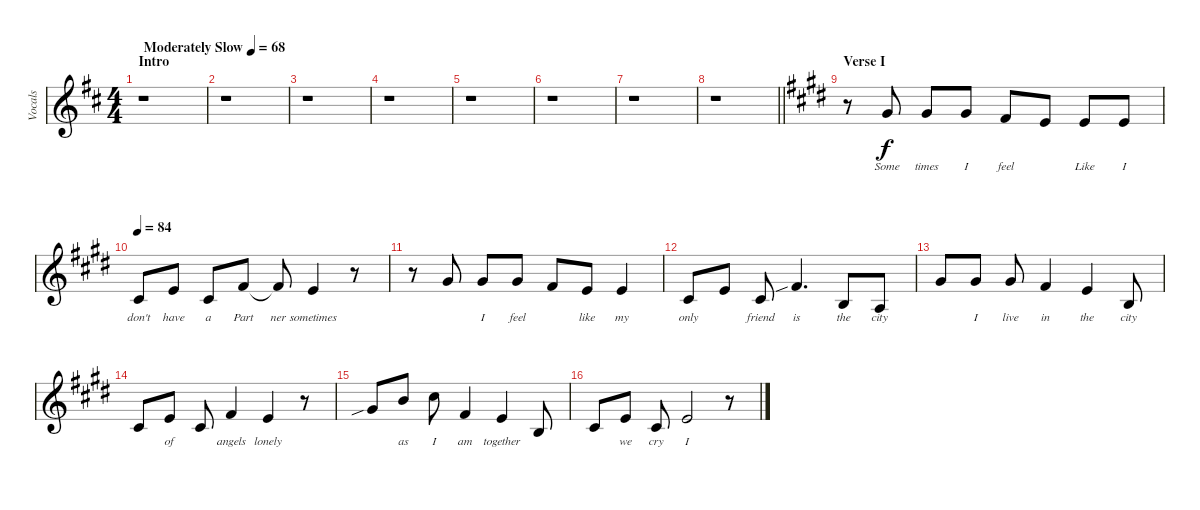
\track ("Vocals" "Vocals") {instrument flute}
\staff {score}
\tuning (E4 B3 G3 D3 A2 E2) {hide}
\ts (4 4)
\section ("" "Intro")
\tempo (68 "Moderately Slow")
\clef g2
\ks d
r.1{dy f instrument flute} |
r.1 |
r.1 |
r.1 |
r.1 |
r.1 |
r.1 |
\barLineRight lightlight
r.1 |
\section ("" "Verse I")
\ks e
r.8 4.1.8{lyrics (0 "Some") lyrics (1 "") lyrics (2 "") lyrics (3 "") lyrics (4 "")} 4.1.8{lyrics (0 "times") lyrics (1 "") lyrics (2 "") lyrics (3 "") lyrics (4 "")} 4.1.8{lyrics (0 "I") lyrics (1 "") lyrics (2 "") lyrics (3 "") lyrics (4 "")} 2.1.8{lyrics (0 "feel") lyrics (1 "") lyrics (2 "") lyrics (3 "") lyrics (4 "")} 0.1.8{lyrics (0 "") lyrics (1 "") lyrics (2 "") lyrics (3 "") lyrics (4 "")} 0.1.8{lyrics (0 "Like") lyrics (1 "") lyrics (2 "") lyrics (3 "") lyrics (4 "")} 0.1.8{lyrics (0 "I") lyrics (1 "") lyrics (2 "") lyrics (3 "") lyrics (4 "")} |
\tempo 83
\tempo 84
2.2.8{lyrics (0 "don't") lyrics (1 "") lyrics (2 "") lyrics (3 "") lyrics (4 "")} 0.1.8{lyrics (0 "have") lyrics (1 "") lyrics (2 "") lyrics (3 "") lyrics (4 "")} 2.2.8{lyrics (0 "a") lyrics (1 "") lyrics (2 "") lyrics (3 "") lyrics (4 "")} 2.1.8{lyrics (0 "Part") lyrics (1 "") lyrics (2 "") lyrics (3 "") lyrics (4 "")} 2.1{t}.8{lyrics (0 "ner") lyrics (1 "") lyrics (2 "") lyrics (3 "") lyrics (4 "")} 0.1.4{lyrics (0 "sometimes") lyrics (1 "") lyrics (2 "") lyrics (3 "") lyrics (4 "")} r.8 |
\ks c#minor
r.8 4.1.8{lyrics (0 "") lyrics (1 "") lyrics (2 "") lyrics (3 "") lyrics (4 "")} 4.1.8{lyrics (0 "I") lyrics (1 "") lyrics (2 "") lyrics (3 "") lyrics (4 "")} 4.1.8{lyrics (0 "feel") lyrics (1 "") lyrics (2 "") lyrics (3 "") lyrics (4 "")} 2.1.8{lyrics (0 "") lyrics (1 "") lyrics (2 "") lyrics (3 "") lyrics (4 "")} 0.1.8{lyrics (0 "like") lyrics (1 "") lyrics (2 "") lyrics (3 "") lyrics (4 "")} 0.1.4{lyrics (0 "my") lyrics (1 "") lyrics (2 "") lyrics (3 "") lyrics (4 "")} |
2.2.8{lyrics (0 "only") lyrics (1 "") lyrics (2 "") lyrics (3 "") lyrics (4 "")} 0.1.8{lyrics (0 "") lyrics (1 "") lyrics (2 "") lyrics (3 "") lyrics (4 "")} 2.2.8{lyrics (0 "friend") lyrics (1 "") lyrics (2 "") lyrics (3 "") lyrics (4 "")} 7.2{sib}.4{d lyrics (0 "is") lyrics (1 "") lyrics (2 "") lyrics (3 "") lyrics (4 "")} 4.3.8{lyrics (0 "the") lyrics (1 "") lyrics (2 "") lyrics (3 "") lyrics (4 "")} 2.3.8{lyrics (0 "city") lyrics (1 "") lyrics (2 "") lyrics (3 "") lyrics (4 "")} |
\ks e
4.1.8{lyrics (0 "") lyrics (1 "") lyrics (2 "") lyrics (3 "") lyrics (4 "")} 4.1.8{lyrics (0 "I") lyrics (1 "") lyrics (2 "") lyrics (3 "") lyrics (4 "")} 4.1.8{lyrics (0 "live") lyrics (1 "") lyrics (2 "") lyrics (3 "") lyrics (4 "")} 2.1.4{lyrics (0 "in") lyrics (1 "") lyrics (2 "") lyrics (3 "") lyrics (4 "")} 0.1.4{lyrics (0 "the") lyrics (1 "") lyrics (2 "") lyrics (3 "") lyrics (4 "")} 4.3.8{lyrics (0 "city") lyrics (1 "") lyrics (2 "") lyrics (3 "") lyrics (4 "")} |
\ks c#minor
2.2.8{lyrics (0 "") lyrics (1 "") lyrics (2 "") lyrics (3 "") lyrics (4 "")} 0.1.8{lyrics (0 "of") lyrics (1 "") lyrics (2 "") lyrics (3 "") lyrics (4 "")} 2.2.8{lyrics (0 "") lyrics (1 "") lyrics (2 "") lyrics (3 "") lyrics (4 "")} 2.1.4{lyrics (0 "angels") lyrics (1 "") lyrics (2 "") lyrics (3 "") lyrics (4 "")} 0.1.4{lyrics (0 "lonely") lyrics (1 "") lyrics (2 "") lyrics (3 "") lyrics (4 "")} r.8 |
9.2{sib}.8{lyrics (0 "") lyrics (1 "") lyrics (2 "") lyrics (3 "") lyrics (4 "")} 7.1.8{lyrics (0 "as") lyrics (1 "") lyrics (2 "") lyrics (3 "") lyrics (4 "")} 9.1.8{lyrics (0 "I") lyrics (1 "") lyrics (2 "") lyrics (3 "") lyrics (4 "")} 7.2.4{lyrics (0 "am") lyrics (1 "") lyrics (2 "") lyrics (3 "") lyrics (4 "")} 5.2.4{lyrics (0 "together") lyrics (1 "") lyrics (2 "") lyrics (3 "") lyrics (4 "")} 4.3.8{lyrics (0 "") lyrics (1 "") lyrics (2 "") lyrics (3 "") lyrics (4 "")} |
\ks e
2.2.8{lyrics (0 "") lyrics (1 "") lyrics (2 "") lyrics (3 "") lyrics (4 "")} 0.1.8{lyrics (0 "we") lyrics (1 "") lyrics (2 "") lyrics (3 "") lyrics (4 "")} 2.2.8{lyrics (0 "cry") lyrics (1 "") lyrics (2 "") lyrics (3 "") lyrics (4 "")} 0.1.2{lyrics (0 "I") lyrics (1 "") lyrics (2 "") lyrics (3 "") lyrics (4 "")} r.8
